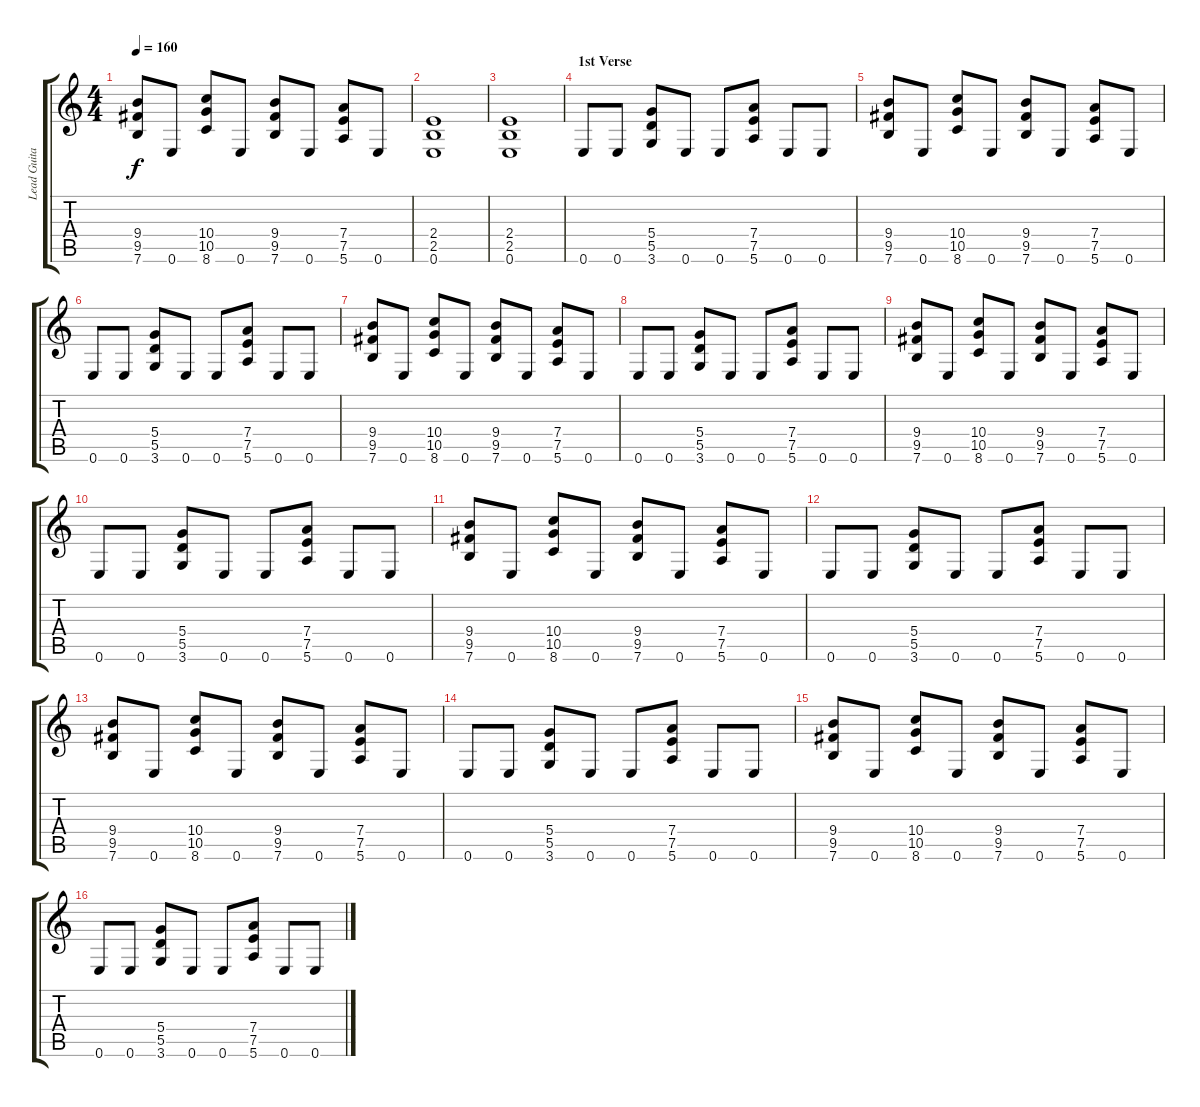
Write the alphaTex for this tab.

\track ("Lead Guitar" "Lead Guita") {instrument distortionguitar}
\staff {score tabs}
\tuning (E4 B3 G3 D3 A2 E2) {hide}
\ts (4 4)
\tempo 160
\clef g2
\ks c
(9.4 9.5 7.6).8{dy f} 0.6.8 (10.4 10.5 8.6).8 0.6.8 (9.4 9.5 7.6).8 0.6.8 (7.4 7.5 5.6).8 0.6.8 |
(2.4 2.5 0.6).1 |
(2.4 2.5 0.6).1 |
\section ("" "1st Verse")
0.6.8 0.6.8 (5.4 5.5 3.6).8 0.6.8 0.6.8 (7.4 7.5 5.6).8 0.6.8 0.6.8 |
(9.4 9.5 7.6).8 0.6.8 (10.4 10.5 8.6).8 0.6.8 (9.4 9.5 7.6).8 0.6.8 (7.4 7.5 5.6).8 0.6.8 |
0.6.8 0.6.8 (5.4 5.5 3.6).8 0.6.8 0.6.8 (7.4 7.5 5.6).8 0.6.8 0.6.8 |
(9.4 9.5 7.6).8 0.6.8 (10.4 10.5 8.6).8 0.6.8 (9.4 9.5 7.6).8 0.6.8 (7.4 7.5 5.6).8 0.6.8 |
0.6.8 0.6.8 (5.4 5.5 3.6).8 0.6.8 0.6.8 (7.4 7.5 5.6).8 0.6.8 0.6.8 |
(9.4 9.5 7.6).8 0.6.8 (10.4 10.5 8.6).8 0.6.8 (9.4 9.5 7.6).8 0.6.8 (7.4 7.5 5.6).8 0.6.8 |
0.6.8 0.6.8 (5.4 5.5 3.6).8 0.6.8 0.6.8 (7.4 7.5 5.6).8 0.6.8 0.6.8 |
(9.4 9.5 7.6).8 0.6.8 (10.4 10.5 8.6).8 0.6.8 (9.4 9.5 7.6).8 0.6.8 (7.4 7.5 5.6).8 0.6.8 |
0.6.8 0.6.8 (5.4 5.5 3.6).8 0.6.8 0.6.8 (7.4 7.5 5.6).8 0.6.8 0.6.8 |
(9.4 9.5 7.6).8 0.6.8 (10.4 10.5 8.6).8 0.6.8 (9.4 9.5 7.6).8 0.6.8 (7.4 7.5 5.6).8 0.6.8 |
0.6.8 0.6.8 (5.4 5.5 3.6).8 0.6.8 0.6.8 (7.4 7.5 5.6).8 0.6.8 0.6.8 |
(9.4 9.5 7.6).8 0.6.8 (10.4 10.5 8.6).8 0.6.8 (9.4 9.5 7.6).8 0.6.8 (7.4 7.5 5.6).8 0.6.8 |
0.6.8 0.6.8 (5.4 5.5 3.6).8 0.6.8 0.6.8 (7.4 7.5 5.6).8 0.6.8 0.6.8
